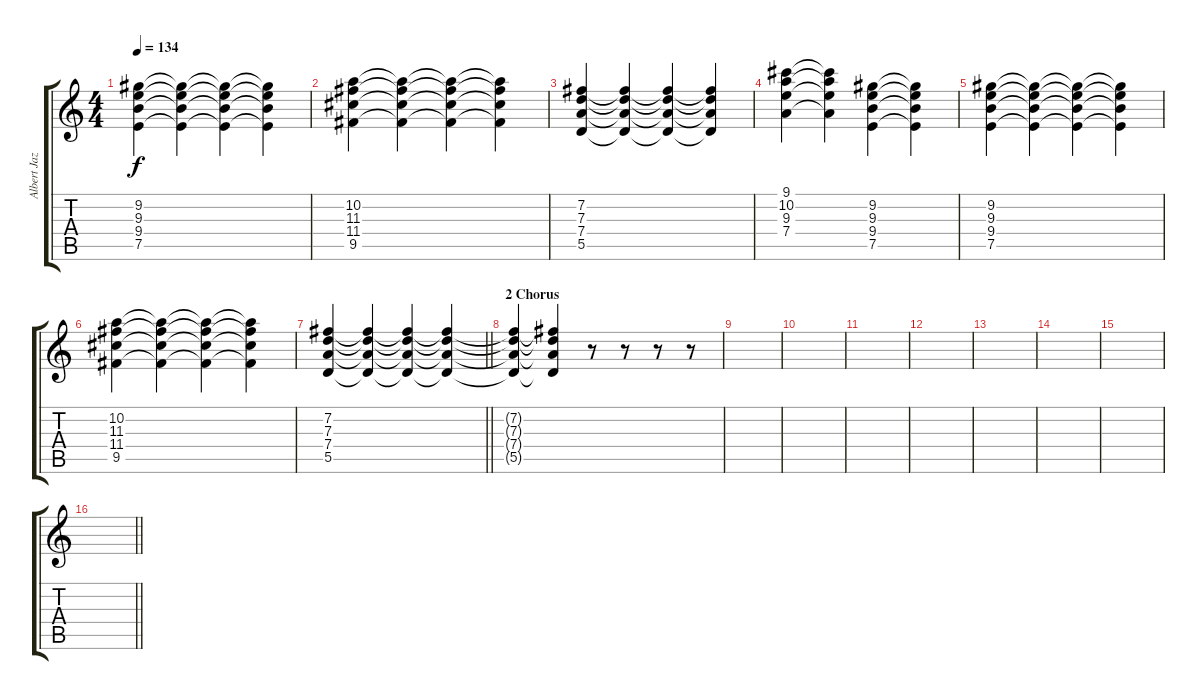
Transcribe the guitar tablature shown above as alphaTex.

\track ("Albert Jazz" "Albert Jaz") {instrument electricguitarjazz}
\staff {score tabs}
\tuning (E4 B3 G3 D3 A2 E2) {hide}
\ts (4 4)
\tempo 134
\clef g2
\ks c
(9.2 9.3 9.4 7.5).4{dy f} (9.2{t} 9.3{t} 9.4{t} 7.5{t}).4 (9.2{t} 9.3{t} 9.4{t} 7.5{t}).4 (9.2{t} 9.3{t} 9.4{t} 7.5{t}).4 |
(10.2 11.3 11.4 9.5).4 (10.2{t} 11.3{t} 11.4{t} 9.5{t}).4 (10.2{t} 11.3{t} 11.4{t} 9.5{t}).4 (10.2{t} 11.3{t} 11.4{t} 9.5{t}).4 |
(7.2 7.3 7.4 5.5).4 (7.2{t} 7.3{t} 7.4{t} 5.5{t}).4 (7.2{t} 7.3{t} 7.4{t} 5.5{t}).4 (7.2{t} 7.3{t} 7.4{t} 5.5{t}).4 |
(9.1 10.2 9.3 7.4).4 (9.1{t} 10.2{t} 9.3{t} 7.4{t}).4 (9.2 9.3 9.4 7.5).4 (9.2{t} 9.3{t} 9.4{t} 7.5{t}).4 |
(9.2 9.3 9.4 7.5).4 (9.2{t} 9.3{t} 9.4{t} 7.5{t}).4 (9.2{t} 9.3{t} 9.4{t} 7.5{t}).4 (9.2{t} 9.3{t} 9.4{t} 7.5{t}).4 |
(10.2 11.3 11.4 9.5).4 (10.2{t} 11.3{t} 11.4{t} 9.5{t}).4 (10.2{t} 11.3{t} 11.4{t} 9.5{t}).4 (10.2{t} 11.3{t} 11.4{t} 9.5{t}).4 |
\barLineRight lightlight
(7.2 7.3 7.4 5.5).4 (7.2{t} 7.3{t} 7.4{t} 5.5{t}).4 (7.2{t} 7.3{t} 7.4{t} 5.5{t}).4 (7.2{t} 7.3{t} 7.4{t} 5.5{t}).4 |
\section ("" "2 Chorus")
(7.2{t} 7.3{t} 7.4{t} 5.5{t}).4 (7.2{t} 7.3{t} 7.4{t} 5.5{t}).4 r.8 r.8 r.8 r.8 |
|
|
|
|
|
|
|
\barLineRight lightlight
